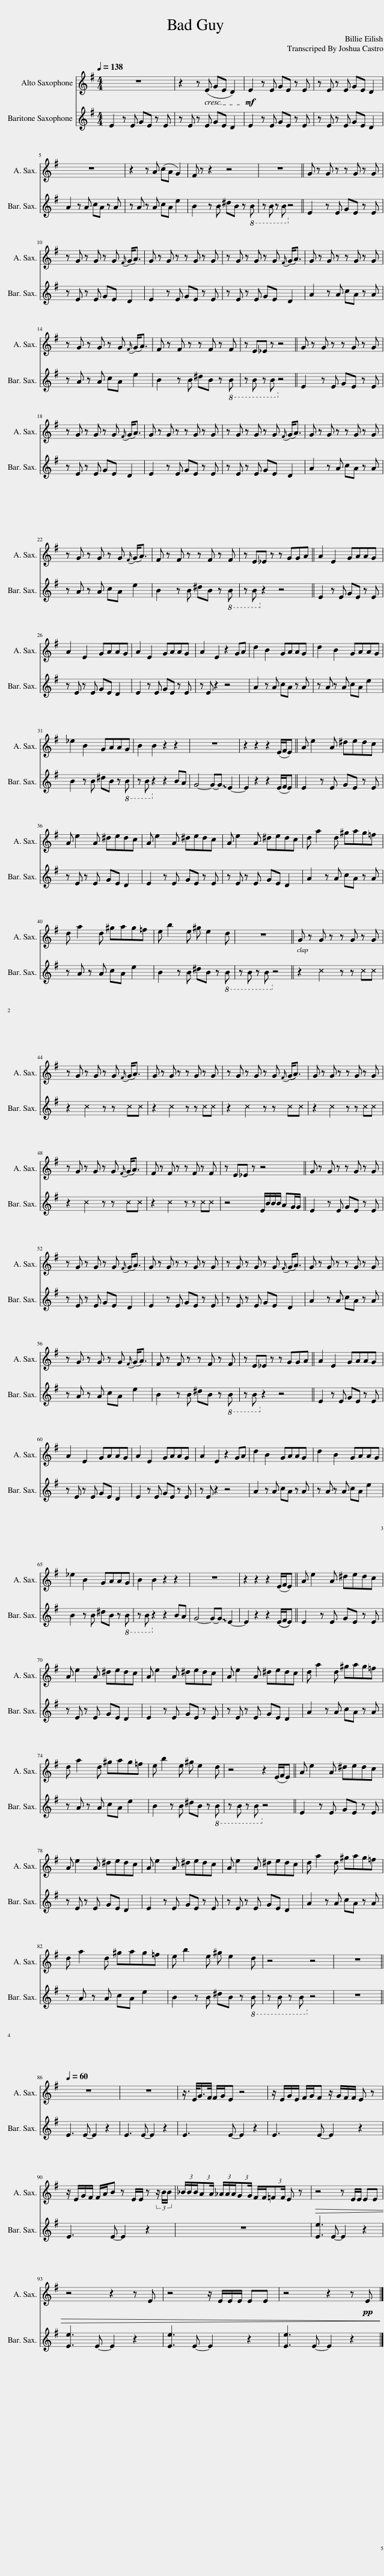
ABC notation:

X:1
%%score 1 2 ( 3 4 ) 5
L:1/8
Q:1/4=138
M:4/4
I:linebreak $
K:C
V:1 treble transpose=-9
V:2 treble transpose=-21
V:3 perc
K:none
V:4 perc
K:none
V:5 perc stafflines=1
K:none
V:1
[K:G] z8 | z2 z!p! (E GE D2) |!mf! E2 z E GE z E | z E z E GE D2 |$ z8 | %5
 z2 z A (cA G2) | F z z2 z4 | z8 || G z G z z G z G |$ z G z G z G{F} (G<A) | %10
 G z G z z G z G | z G z G z G{F} (G<A) | G z G z z G z G |$ z G z G z G{F} (G<A) | F z F z z F z F | %15
 z E_E z z4 || G z G z z G z G |$ z G z G z G{F} (G<A) | G z G z z G z G | z G z G z G{F} (G<A) | %20
 G z G z z G z G |$ z G z G z G{F} (G<A) | F z F z z F z F | z E_E z z GGA || A2 E2 GAAG |$ %25
 A2 E2 GAAG | A2 E2 GAAG | A2 E2 z2 GA | d2 B2 GAAG | d2 B2 GAAG |$ %30
 _e2 B2 GAAG | B2 B2 z2 z2 | z8 | z2 z2 z2 (E/F/E) || A e2 A ^dedc |$ %35
 A e2 A ^dedc | A e2 A ^dedc | A e2 A ^dedc | d a2 d ^gag=f |$ d a2 d ^gag=f | %40
 e b2 e ^g e2 d | z8 || G z G z z G z G |$ z G z G z G{F} (G<A) | G z G z z G z G | %45
 z G z G z G{F} ((G<A)) | G z G z z G z G |$ z G z G z G{F} ((G<A)) | F z F z z F z F | z E_E z z4 || %50
 G z G z z G z G |$ z G z G z G{F} (G<A) | G z G z z G z G | z G z G z G{F} (G<A) | G z G z z G z G |$ %55
 z G z G z G{F} (G<A) | F z F z z F z F | z E_E z z GGA || A2 E2 GAAG |$ A2 E2 GAAG | %60
 A2 E2 GAAG | A2 E2 z2 GA | d2 B2 GAAG | d2 B2 GAAG |$ _e2 B2 GAAG | %65
 B2 B2 z2 z2 | z8 | z2 z2 z2 (E/F/E) || A e2 A ^dedc |$ A e2 A ^dedc | %70
 A e2 A ^dedc | A e2 A ^dedc | d a2 d ^gag=f |$ d a2 d ^gag=f | e b2 e ^g e2 d | %75
 z4 z2 (E/F/E) || A e2 A ^dedc |$ A e2 A ^dedc | A e2 A ^dedc | A e2 A ^dedc | %80
 d a2 d ^gag=f |$ d a2 d ^gag=f | e b2 e ^g e2 d | z4 z4 | z8 ||$ %85
[Q:1/4=60] z8 | z8 | z3/4 E/<G/F/4 F/G/E z4 | z/ E/G/E/ F/G/F z/ G/F/F/ E z |$ z/ E/G/F/ F/A/B z E/E/ z (3z/ B/B/ | %90
 (3_B/B/B/(3:2:2AA/ (3_A/A/A/(3:2:2GG/ F/F/(3:2:2=FF/ E z |!>(! z4 z E/E/ EE |$ z4 z2 z E | z4 z/ E/E/E/ EE | z4 z2 z!pp! E!>)! |] %95
V:2
[K:G] E2 z E GE z E | z E z E GE D2 | E2 z E GE z E | z E z E GE D2 |$ A2 z A cA z A | %5
 z A z A cA e2 | B2 z B ^dB z!8vb(! B, | z B, z B,!8vb)! z4 || E2 z E GE z E |$ z E z E GE D2 | %10
 E2 z E GE z E | z E z E GE D2 | A2 z A cA z A |$ z A z A cA e2 | B2 z B ^dB z!8vb(! B, | %15
 z B, z B,!8vb)! z4 || E2 z E GE z E |$ z E z E GE D2 | E2 z E GE z E | z E z E GE D2 | %20
 A2 z A cA z A |$ z A z A cA e2 | B2 z B ^dB z!8vb(! B, | z B,!8vb)! z2 z4 || E2 z E GE z E |$ %25
 z E z E GE D2 | E2 z E GE z E | z E z2 z4 | A2 z A cA z A | z A z A cA e2 |$ %30
 B2 z B ^dB z!8vb(! B, | z B,!8vb)! z2 z2 BA | G4- G-!~(!G !~)!E2- | E2 z2 z2 (E/F/E) || E2 z E GE z E |$ %35
 z E z E GE D2 | E2 z E GE z E | z E z E GE D2 | A2 z A cA z A |$ z A z A cA e2 | %40
 B2 z B ^dB z!8vb(! B, | z B, z B,!8vb)! z4 || z2 c2 z z cc |$ z2 c2 z z cc | z2 c2 z z cc | %45
 z2 c2 z z cc | z2 c2 z z cc |$ z2 c2 z z cc | z2 c2 z z cc | z4 E/B/B/B/ AG/G/ || %50
 E2 z E GE z E |$ z E z E GE D2 | E2 z E GE z E | z E z E GE D2 | A2 z A cA z A |$ %55
 z A z A cA e2 | B2 z B ^dB z!8vb(! B, | z B,!8vb)! z2 z4 || E2 z E GE z E |$ z E z E GE D2 | %60
 E2 z E GE z E | z E z2 z4 | A2 z A cA z A | z A z A cA e2 |$ B2 z B ^dB z!8vb(! B, | %65
 z B,!8vb)! z2 z2 BA | G4- G-!~(!G !~)!E2- | E2 z2 z2 ((E/F/E)) || E2 z E GE z E |$ z E z E GE D2 | %70
 E2 z E GE z E | z E z E GE D2 | A2 z A cA z A |$ z A z A cA e2 | B2 z B ^dB z!8vb(! B, | %75
 z B, z B,!8vb)! z4 || E2 z E GE z E |$ z E z E GE D2 | E2 z E GE z E | z E z E GE D2 | %80
 A2 z A cA z A |$ z A z A cA e2 | B2 z B ^dB z!8vb(! B, | z B, z B,!8vb)! z4 | z8 ||$ %85
 E3 E- E2 z2 | E3 E- E2 z2 | E3 E- E2 z2 | E3 E- E2 z2 |$ E3 E- E2 z2 | %90
 z8 | [Ee]3 E- E2 z2 |$ [Ee]3 E- E2 z2 | [Ee]3 E- E2 z2 | [Ee]3 E- E2 z2 |] %95
V:3
!p! z8 | z8 | z8 | z8 |$ z8 | %5
 z8 | z8 | z8 || z8 |$ z8 | %10
 z8 | z8 | z8 |$ z8 | z8 | %15
 z4 z2 ^c2 || z2 ^c2 z2 ^c2 |$ z2 ^c2 z2 ^c2 | z2 ^c2 z2 ^c2 | z2 ^c2 z2 ^c2 | %20
 z2 ^c2 z2 ^c2 |$ z2 ^c2 z2 ^c2 | z2 ^c2 z2 ^c2 | z8 || z2 ^c2 z2 ^c2 |$ %25
 z2 ^c2 z2 ^c2 | z2 ^c2 z2 ^c2 | z8 | z2 ^c2 z2 ^c2 | z2 ^c2 z2 ^c2 |$ %30
 z2 ^c2 z2 ^c2 | z8 | z8 | z8 || z2 ^c2 z2 ^c2 |$ %35
 z2 ^c2 z2 ^c2 | z2 ^c2 z2 ^c2 | z2 ^c2 z2 ^c2 | z2 ^c2 z2 ^c2 |$ z2 ^c2 z2 ^c2 | %40
 z2 ^c2 z2 ^c2 | z8 || z2 ^c2 z2 ^c ^c |$ z2 ^c2 z2 ^c ^c | z2 ^c2 z2 ^c ^c | %45
 z2 ^c2 z2 ^c ^c | z2 ^c2 z2 ^c ^c |$ z2 ^c2 z2 ^c ^c | z2 ^c2 z2 ^c ^c | z8 || %50
 z2 ^c2 z2 ^c2 |$ z2 ^c2 z2 ^c2 | z2 ^c2 z2 ^c2 | z2 ^c2 z2 ^c2 | z2 ^c2 z2 ^c2 |$ %55
 z2 ^c2 z2 ^c2 | z2 ^c2 z2 ^c2 | z8 || z2 ^c2 z2 ^c2 |$ z2 ^c2 z2 ^c2 | %60
 z2 ^c2 z2 ^c2 | z8 | z2 ^c2 z2 ^c2 | z2 ^c2 z2 ^c2 |$ z2 ^c2 z2 ^c2 | %65
 z8 | z8 | z8 || z2 ^c2 z2 ^c2 |$ z2 ^c2 z2 ^c2 | %70
 z2 ^c2 z2 ^c2 | z2 ^c2 z2 ^c2 | z2 ^c2 z2 ^c2 |$ z2 ^c2 z2 ^c2 | z2 ^c2 z2 ^c2 | %75
 z8 || z2 ^c2 z2 ^c2 |$ z2 ^c2 z2 ^c2 | z2 ^c2 z2 ^c2 | z2 ^c2 z2 ^c2 | %80
 z2 ^c2 z2 ^c2 |$ z2 ^c2 z2 ^c2 | z2 ^c2 z2 ^c2 | z8 | z8 ||$ %85
!mp! ^g/ ^g/ ^g/ ^g/ ^g/ ^g/ ^g/ ^g/ ^g/ ^g/ ^g/ ^g/ ^g/ ^g/ !///!^g | ^g/ ^g/ ^g/ ^g/ ^g/ ^g/ ^g/ ^g/ ^g/ ^g/ ^g/ ^g/ z (3^g/ ^g/ ^g/ | ^g/ ^g/ ^g/ ^g/ ^g/ ^g/ ^g/ ^g/ ^g/ ^g/ ^g/ ^g/ ^g/ ^g/ !///!^g | ^g/ ^g/ ^g/ ^g/ ^g/ ^g/ ^g/ ^g/ ^g/ ^g/ ^g/ ^g/ z (3^g/ ^g/ ^g/ |$ ^g/ ^g/ ^g/ ^g/ ^g/ ^g/ ^g/ ^g/ ^g/ ^g/ ^g/ ^g/ ^g/ ^g/ !///!^g | %90
 z4 z2 z (3^g/ ^g/ ^g/ |!>(! ^g/ ^g/ ^g/ ^g/ ^g/ ^g/ ^g/ ^g/ ^g/ ^g/ ^g/ ^g/ ^g/ ^g/ !///!^g |$ ^g/ ^g/ ^g/ ^g/ ^g/ ^g/ ^g/ ^g/ ^g/ ^g/ ^g/ ^g/ z (3^g/ ^g/ ^g/ | ^g/ ^g/ ^g/ ^g/ ^g/ ^g/ ^g/ ^g/ ^g/ ^g/ ^g/ ^g/ ^g/ ^g/ !///!^g |!ppp! ^g/ ^g/ ^g/ ^g/ ^g/ ^g/ ^g/ ^g/ ^g/ ^g/ ^g/ ^g/ z (3^g/ ^g/ ^g/!>)! |] %95
V:4
 F2 F2 F2 F2 | F2 F2 F2 F2 | F2 F2 F2 F2 | F2 F2 F2 F2 |$ F2 F2 F2 F2 | %5
 F2 F2 F2 F2 | F2 F2 F2 F2 | F2 F2 F2 F2 || F2 F2 F2 F2 |$ F2 F2 F2 F2 | %10
 F2 F2 F2 F2 | F2 F2 F2 F2 | F2 F2 F2 F2 |$ F2 F2 F2 F2 | F2 F2 F2 F2 | %15
 F2 F2 x4 || F2 F2 F2 F2 |$ F2 F2 F2 F2 | F2 F2 F2 F2 | F2 F2 F2 F2 | %20
 F2 F2 F2 F2 |$ F2 F2 F2 F2 | F2 F2 F2 F2 | x8 || F2 F2 F2 F2 |$ %25
 F2 F2 F2 F2 | F2 F2 F2 F2 | F2 x6 | F2 F2 F2 F2 | F2 F2 F2 F2 |$ %30
 F2 F2 F2 F2 | x8 | x8 | x8 || F2 F2 F2 F2 |$ %35
 F2 F2 F2 F2 | F2 F2 F2 F2 | F2 F2 F2 F2 | F2 F2 F2 F2 |$ F2 F2 F2 F2 | %40
 F2 F2 F2 F2 | x8 || x8 |$ x8 | x8 | %45
 x8 | x8 |$ x8 | x8 | x8 || %50
 F2 F2 F2 F2 |$ F2 F2 F2 F2 | F2 F2 F2 F2 | F2 F2 F2 F2 | F2 F2 F2 F2 |$ %55
 F2 F2 F2 F2 | F2 F2 F2 F2 | x8 || F2 F2 F2 F2 |$ F2 F2 F2 F2 | %60
 F2 F2 F2 F2 | F2 x6 | F2 F2 F2 F2 | F2 F2 F2 F2 |$ F2 F2 F2 F2 | %65
 x8 | x8 | x8 || F2 F2 F2 F2 |$ F2 F2 F2 F2 | %70
 F2 F2 F2 F2 | F2 F2 F2 F2 | F2 F2 F2 F2 |$ F2 F2 F2 F2 | F2 F2 F2 F2 | %75
 x8 || F2 F2 F2 F2 |$ F2 F2 F2 F2 | F2 F2 F2 F2 | F2 F2 F2 F2 | %80
 F2 F2 F2 F2 |$ F2 F2 F2 F2 | F2 F2 F2 F2 | x8 | x8 ||$ %85
 z2 F2 z2 F2 | z2 F2 z2 F2 | z2 F2 z2 F2 | z2 F2 z2 F2 |$ z2 F2 z2 F2 | %90
 x8 | z2 F2 z2 F2 |$ z2 F2 z2 F2 | z2 F2 z2 F2 | z2 F2 z2 F2 |] %95
V:5
 z8 | z8 | z8 | z8 |$ z8 | %5
 z8 | z8 | z8 || z8 |$ z8 | %10
 z8 | z8 | z8 |$ z8 | z8 | %15
 z8 || z8 |$ z8 | z8 | z8 | %20
 z8 |$ z8 | z8 | z8 || z8 |$ %25
 z8 | z8 | z8 | z8 | z8 |$ %30
 z8 | z8 | z8 | z8 || z8 |$ %35
 z8 | z8 | z8 | z8 |$ z8 | %40
 z8 | z8 || z2!p! E2 z2 E E |$ z2 E2 z2 E E | z2 E2 z2 E E | %45
 z2 E2 z2 E E | z2 E2 z2 E E |$ z2 E2 z2 E E | z2 E2 z2 E E | z8 || %50
 z8 |$ z8 | z8 | z8 | z8 |$ %55
 z8 | z8 | z8 || z8 |$ z8 | %60
 z8 | z8 | z8 | z8 |$ z8 | %65
 z8 | z8 | z8 || z8 |$ z8 | %70
 z8 | z8 | z8 |$ z8 | z8 | %75
 z8 || z2 E2 z2 E2 |$ z2 E2 z2 E2 | z2 E2 z2 E2 | z2 E2 z2 E2 | %80
 z2 E2 z2 E2 |$ z2 E2 z2 E2 | z2 E2 z2 E2 | z8 | z8 ||$ %85
 z2 E2 z2 E2 | z2 E2 z4 | z2 E2 z2 E2 | z2 E2 z4 |$ z2 E2 z2 E2 | %90
 z8 |!>(! z2 E2 z2 E2 |$ z2 E2 z4 | z2 E2 z2 E2 |!ppp! z2 E2 z4!>)! |] %95
